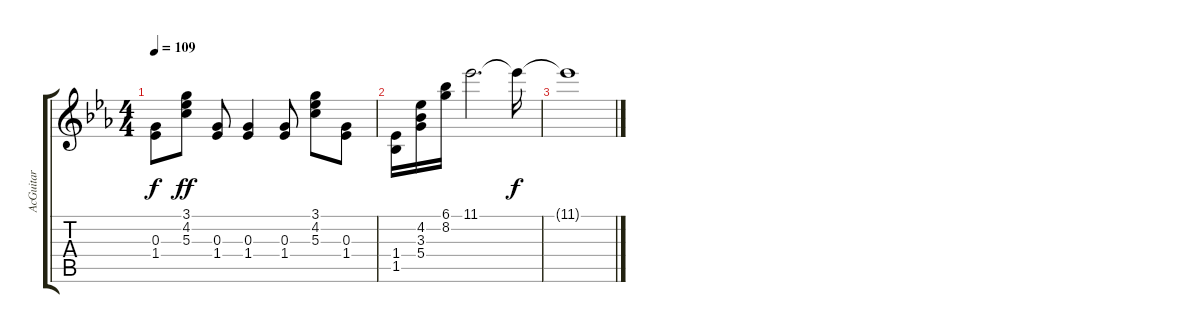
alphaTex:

\track ("AcGuitar" "AcGuitar") {instrument acousticguitarsteel}
\staff {score tabs}
\tuning (E4 B3 G3 D3 A2 E2) {hide}
\ts (4 4)
\tempo 109
\clef g2
\ks eb
(0.3{t} 1.4{t}).8{dy f} (3.1 4.2 5.3).8{dy ff} (0.3 1.4).8 (0.3 1.4).4 (0.3 1.4).8 (3.1 4.2 5.3).8 (0.3 1.4).8 |
(1.4 1.5).16 (4.2 3.3 5.4).16 (6.1 8.2).16 11.1.2{d} 11.1{t}.16{dy f} |
11.1{t}.1
